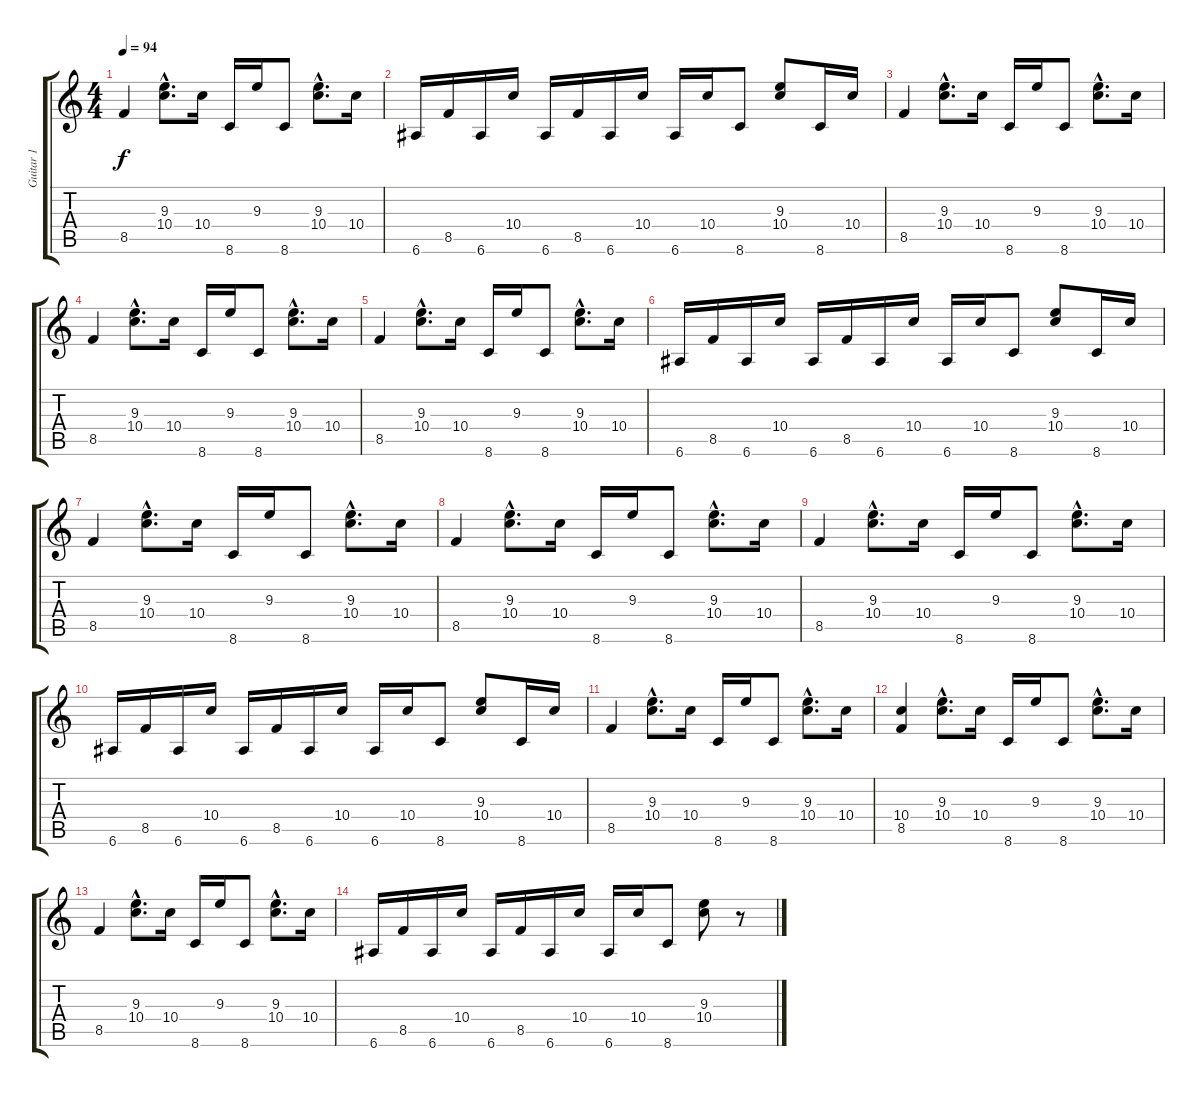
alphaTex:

\track ("Guitar 1" "Guitar 1") {instrument acousticguitarsteel}
\staff {score tabs}
\tuning (E4 B3 G3 D3 A2 E2) {hide}
\ts (4 4)
\tempo 94
\clef g2
\ks c
8.5.4{dy f} (9.3{hac} 10.4{hac}).8{d} 10.4.16 8.6.16 9.3.16 8.6.8 (9.3{hac} 10.4{hac}).8{d} 10.4.16 |
6.6.16 8.5.16 6.6.16 10.4.16 6.6.16 8.5.16 6.6.16 10.4.16 6.6.16 10.4.16 8.6.8 (9.3 10.4).8 8.6.16 10.4.16 |
8.5.4 (9.3{hac} 10.4{hac}).8{d} 10.4.16 8.6.16 9.3.16 8.6.8 (9.3{hac} 10.4{hac}).8{d} 10.4.16 |
8.5.4 (9.3{hac} 10.4{hac}).8{d} 10.4.16 8.6.16 9.3.16 8.6.8 (9.3{hac} 10.4{hac}).8{d} 10.4.16 |
8.5.4 (9.3{hac} 10.4{hac}).8{d} 10.4.16 8.6.16 9.3.16 8.6.8 (9.3{hac} 10.4{hac}).8{d} 10.4.16 |
6.6.16 8.5.16 6.6.16 10.4.16 6.6.16 8.5.16 6.6.16 10.4.16 6.6.16 10.4.16 8.6.8 (9.3 10.4).8 8.6.16 10.4.16 |
8.5.4 (9.3{hac} 10.4{hac}).8{d} 10.4.16 8.6.16 9.3.16 8.6.8 (9.3{hac} 10.4{hac}).8{d} 10.4.16 |
8.5.4 (9.3{hac} 10.4{hac}).8{d} 10.4.16 8.6.16 9.3.16 8.6.8 (9.3{hac} 10.4{hac}).8{d} 10.4.16 |
8.5.4 (9.3{hac} 10.4{hac}).8{d} 10.4.16 8.6.16 9.3.16 8.6.8 (9.3{hac} 10.4{hac}).8{d} 10.4.16 |
6.6.16 8.5.16 6.6.16 10.4.16 6.6.16 8.5.16 6.6.16 10.4.16 6.6.16 10.4.16 8.6.8 (9.3 10.4).8 8.6.16 10.4.16 |
8.5.4 (9.3{hac} 10.4{hac}).8{d} 10.4.16 8.6.16 9.3.16 8.6.8 (9.3{hac} 10.4{hac}).8{d} 10.4.16 |
(10.4 8.5).4 (9.3{hac} 10.4{hac}).8{d} 10.4.16 8.6.16 9.3.16 8.6.8 (9.3{hac} 10.4{hac}).8{d} 10.4.16 |
8.5.4 (9.3{hac} 10.4{hac}).8{d} 10.4.16 8.6.16 9.3.16 8.6.8 (9.3{hac} 10.4{hac}).8{d} 10.4.16 |
6.6.16 8.5.16 6.6.16 10.4.16 6.6.16 8.5.16 6.6.16 10.4.16 6.6.16 10.4.16 8.6.8 (9.3 10.4).8 r.8
